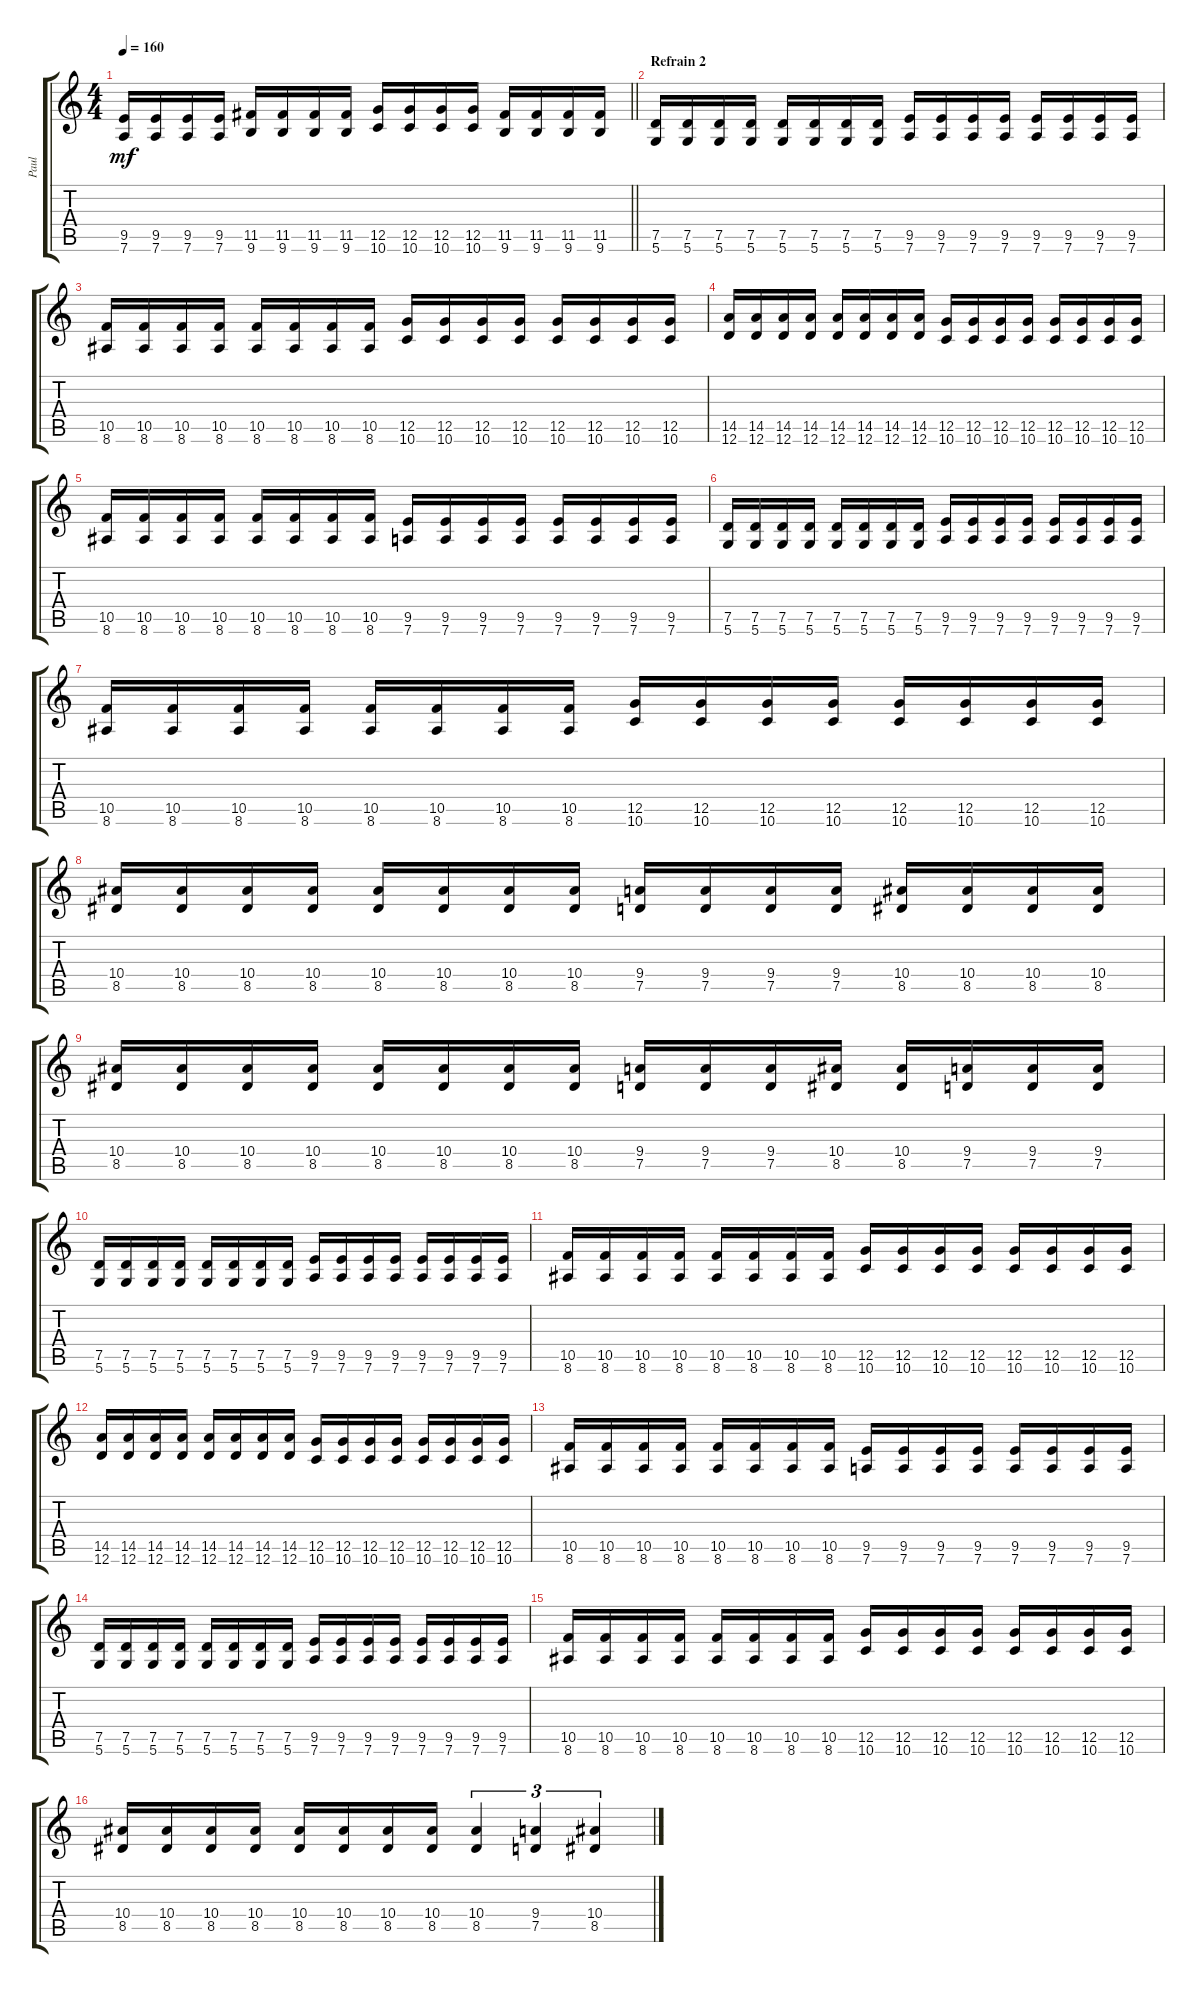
\track ("Paul" "Paul") {instrument distortionguitar}
\staff {score tabs}
\tuning (D4 A3 F3 C3 G2 D2) {hide}
\ts (4 4)
\tempo 160
\clef g2
\barLineRight lightlight
\ks c
(9.5 7.6).16{dy mf} (9.5 7.6).16 (9.5 7.6).16 (9.5 7.6).16 (11.5 9.6).16 (11.5 9.6).16 (11.5 9.6).16 (11.5 9.6).16 (12.5 10.6).16 (12.5 10.6).16 (12.5 10.6).16 (12.5 10.6).16 (11.5 9.6).16 (11.5 9.6).16 (11.5 9.6).16 (11.5 9.6).16 |
\section ("" "Refrain 2")
(7.5 5.6).16 (7.5 5.6).16 (7.5 5.6).16 (7.5 5.6).16 (7.5 5.6).16 (7.5 5.6).16 (7.5 5.6).16 (7.5 5.6).16 (9.5 7.6).16 (9.5 7.6).16 (9.5 7.6).16 (9.5 7.6).16 (9.5 7.6).16 (9.5 7.6).16 (9.5 7.6).16 (9.5 7.6).16 |
(10.5 8.6).16 (10.5 8.6).16 (10.5 8.6).16 (10.5 8.6).16 (10.5 8.6).16 (10.5 8.6).16 (10.5 8.6).16 (10.5 8.6).16 (12.5 10.6).16 (12.5 10.6).16 (12.5 10.6).16 (12.5 10.6).16 (12.5 10.6).16 (12.5 10.6).16 (12.5 10.6).16 (12.5 10.6).16 |
(14.5 12.6).16 (14.5 12.6).16 (14.5 12.6).16 (14.5 12.6).16 (14.5 12.6).16 (14.5 12.6).16 (14.5 12.6).16 (14.5 12.6).16 (12.5 10.6).16 (12.5 10.6).16 (12.5 10.6).16 (12.5 10.6).16 (12.5 10.6).16 (12.5 10.6).16 (12.5 10.6).16 (12.5 10.6).16 |
(10.5 8.6).16 (10.5 8.6).16 (10.5 8.6).16 (10.5 8.6).16 (10.5 8.6).16 (10.5 8.6).16 (10.5 8.6).16 (10.5 8.6).16 (9.5 7.6).16 (9.5 7.6).16 (9.5 7.6).16 (9.5 7.6).16 (9.5 7.6).16 (9.5 7.6).16 (9.5 7.6).16 (9.5 7.6).16 |
(7.5 5.6).16 (7.5 5.6).16 (7.5 5.6).16 (7.5 5.6).16 (7.5 5.6).16 (7.5 5.6).16 (7.5 5.6).16 (7.5 5.6).16 (9.5 7.6).16 (9.5 7.6).16 (9.5 7.6).16 (9.5 7.6).16 (9.5 7.6).16 (9.5 7.6).16 (9.5 7.6).16 (9.5 7.6).16 |
(10.5 8.6).16 (10.5 8.6).16 (10.5 8.6).16 (10.5 8.6).16 (10.5 8.6).16 (10.5 8.6).16 (10.5 8.6).16 (10.5 8.6).16 (12.5 10.6).16 (12.5 10.6).16 (12.5 10.6).16 (12.5 10.6).16 (12.5 10.6).16 (12.5 10.6).16 (12.5 10.6).16 (12.5 10.6).16 |
(10.4 8.5).16 (10.4 8.5).16 (10.4 8.5).16 (10.4 8.5).16 (10.4 8.5).16 (10.4 8.5).16 (10.4 8.5).16 (10.4 8.5).16 (9.4 7.5).16 (9.4 7.5).16 (9.4 7.5).16 (9.4 7.5).16 (10.4 8.5).16 (10.4 8.5).16 (10.4 8.5).16 (10.4 8.5).16 |
(10.4 8.5).16 (10.4 8.5).16 (10.4 8.5).16 (10.4 8.5).16 (10.4 8.5).16 (10.4 8.5).16 (10.4 8.5).16 (10.4 8.5).16 (9.4 7.5).16 (9.4 7.5).16 (9.4 7.5).16 (10.4 8.5).16 (10.4 8.5).16 (9.4 7.5).16 (9.4 7.5).16 (9.4 7.5).16 |
(7.5 5.6).16 (7.5 5.6).16 (7.5 5.6).16 (7.5 5.6).16 (7.5 5.6).16 (7.5 5.6).16 (7.5 5.6).16 (7.5 5.6).16 (9.5 7.6).16 (9.5 7.6).16 (9.5 7.6).16 (9.5 7.6).16 (9.5 7.6).16 (9.5 7.6).16 (9.5 7.6).16 (9.5 7.6).16 |
(10.5 8.6).16 (10.5 8.6).16 (10.5 8.6).16 (10.5 8.6).16 (10.5 8.6).16 (10.5 8.6).16 (10.5 8.6).16 (10.5 8.6).16 (12.5 10.6).16 (12.5 10.6).16 (12.5 10.6).16 (12.5 10.6).16 (12.5 10.6).16 (12.5 10.6).16 (12.5 10.6).16 (12.5 10.6).16 |
(14.5 12.6).16 (14.5 12.6).16 (14.5 12.6).16 (14.5 12.6).16 (14.5 12.6).16 (14.5 12.6).16 (14.5 12.6).16 (14.5 12.6).16 (12.5 10.6).16 (12.5 10.6).16 (12.5 10.6).16 (12.5 10.6).16 (12.5 10.6).16 (12.5 10.6).16 (12.5 10.6).16 (12.5 10.6).16 |
(10.5 8.6).16 (10.5 8.6).16 (10.5 8.6).16 (10.5 8.6).16 (10.5 8.6).16 (10.5 8.6).16 (10.5 8.6).16 (10.5 8.6).16 (9.5 7.6).16 (9.5 7.6).16 (9.5 7.6).16 (9.5 7.6).16 (9.5 7.6).16 (9.5 7.6).16 (9.5 7.6).16 (9.5 7.6).16 |
(7.5 5.6).16 (7.5 5.6).16 (7.5 5.6).16 (7.5 5.6).16 (7.5 5.6).16 (7.5 5.6).16 (7.5 5.6).16 (7.5 5.6).16 (9.5 7.6).16 (9.5 7.6).16 (9.5 7.6).16 (9.5 7.6).16 (9.5 7.6).16 (9.5 7.6).16 (9.5 7.6).16 (9.5 7.6).16 |
(10.5 8.6).16 (10.5 8.6).16 (10.5 8.6).16 (10.5 8.6).16 (10.5 8.6).16 (10.5 8.6).16 (10.5 8.6).16 (10.5 8.6).16 (12.5 10.6).16 (12.5 10.6).16 (12.5 10.6).16 (12.5 10.6).16 (12.5 10.6).16 (12.5 10.6).16 (12.5 10.6).16 (12.5 10.6).16 |
(10.4 8.5).16 (10.4 8.5).16 (10.4 8.5).16 (10.4 8.5).16 (10.4 8.5).16 (10.4 8.5).16 (10.4 8.5).16 (10.4 8.5).16 (10.4 8.5).4{tu (3 2)} (9.4 7.5).4{tu (3 2)} (10.4 8.5).4{tu (3 2)}
